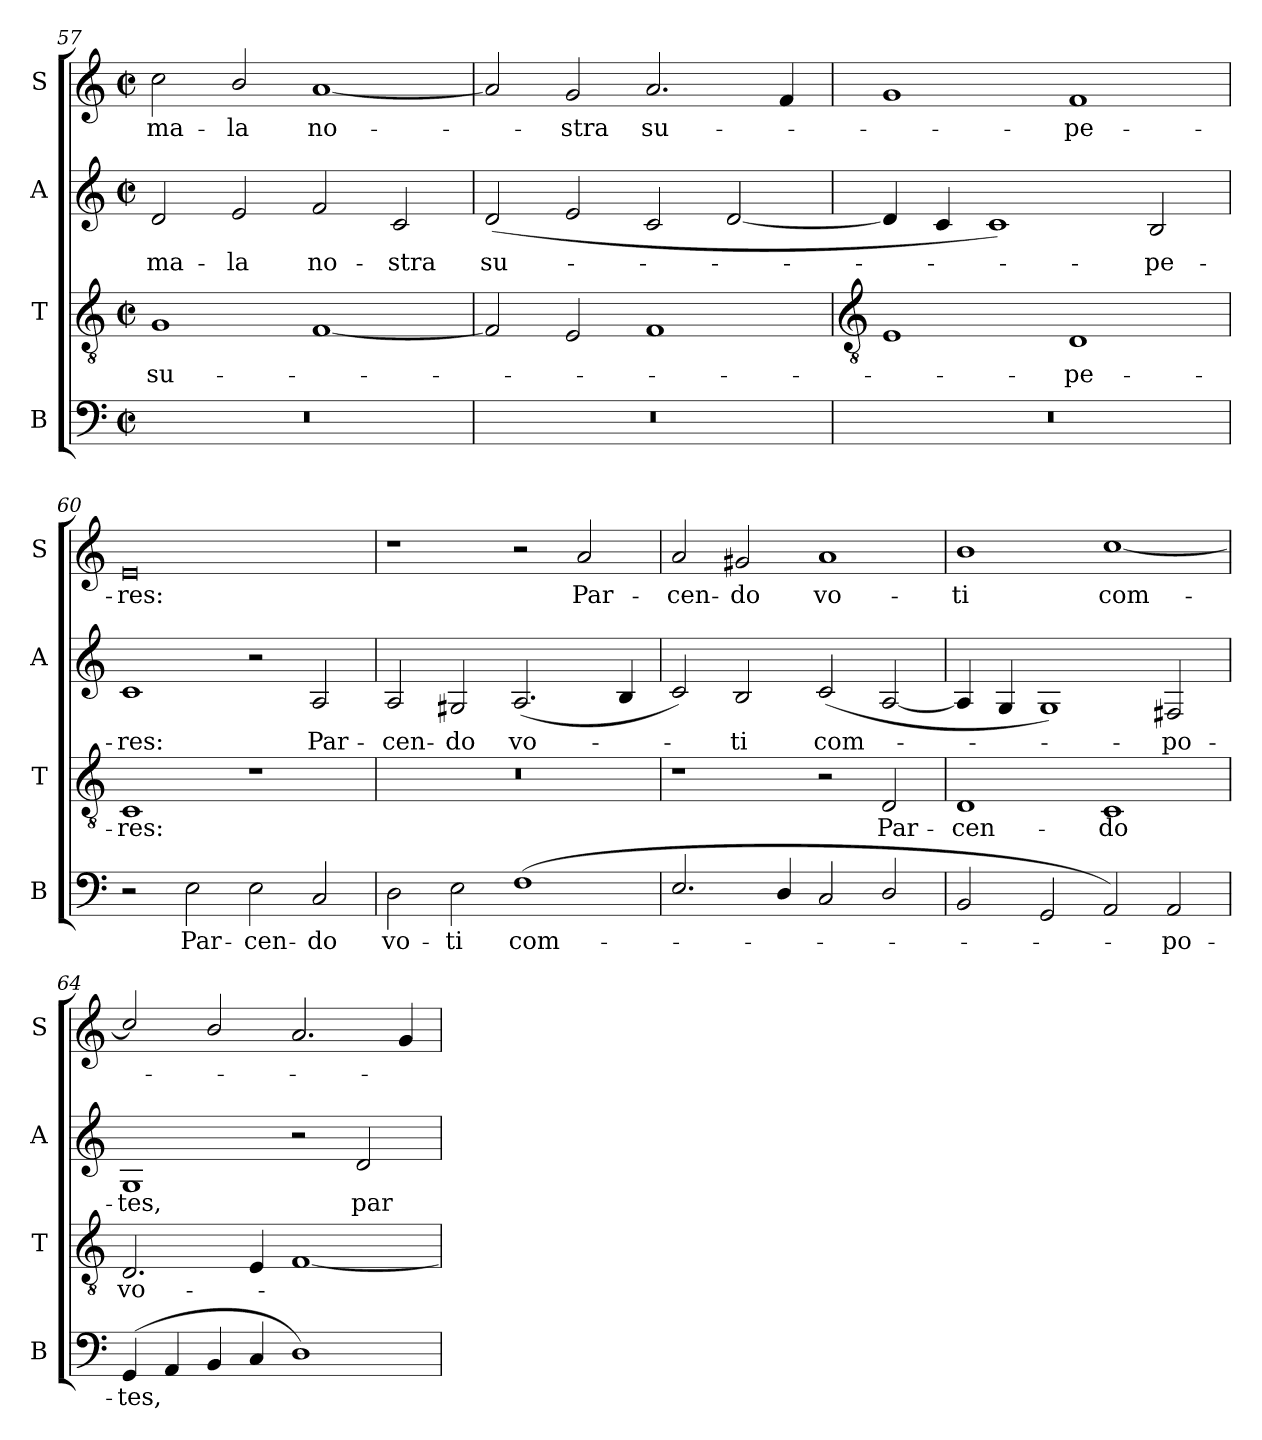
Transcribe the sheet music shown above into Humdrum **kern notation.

**kern	**text	**kern	**text	**kern	**text	**kern	**text
*part4	*part4	*part3	*part3	*part2	*part2	*part1	*part1
*staff4	*staff4	*staff3	*staff3	*staff2	*staff2	*staff1	*staff1
*I"B	*	*I"T	*	*I"A	*	*I"S	*
*I'B	*	*I'T	*	*I'A	*	*I'S	*
*clefF4	*	*clefGv2	*	*clefG2	*	*clefG2	*
*k[]	*	*k[]	*	*k[]	*	*k[]	*
*C:	*	*C:	*	*C:	*	*C:	*
*M4/2	*	*M4/2	*	*M4/2	*	*M4/2	*
*met(c|)	*	*met(c|)	*	*met(c|)	*	*met(c|)	*
=57	=57	=57	=57	=57	=57	=57	=57
!	!	!	!LO:LY:b	!	!LO:LY:b	!	!LO:LY:b
0r	.	1G	su-	2d	ma-	2cc	ma-
!	!	!	!	!	!LO:LY:b	!	!LO:LY:b
.	.	.	.	2e	-la	2b/	-la
!	!	!	!	!	!LO:LY:b	!	!LO:LY:b
.	.	[1F	.	2f	no-	[1a	no-
!	!	!	!	!	!LO:LY:b	!	!
.	.	.	.	2c	-stra	.	.
=58	=58	=58	=58	=58	=58	=58	=58
!	!	!	!	!	!LO:LY:b	!	!
0r	.	2F]	.	(<2d	su-	2a]	.
!	!	!	!	!	!	!	!LO:LY:b
.	.	2E	.	2e	.	2g	stra
!	!	!	!	!	!	!	!LO:LY:b
.	.	1F	.	2c	.	2.a	su-
.	.	.	.	[2d	.	.	.
.	.	.	.	.	.	4f	.
!!LO:LB:g=z
=59	=59	=59	=59	=59	=59	=59	=59
*	*	*clefGv2	*	*	*	*	*
0r	.	1E	.	4d]	.	1g	.
.	.	.	.	4c	.	.	.
.	.	.	.	1c)	.	.	.
!	!	!	!LO:LY:b	!	!	!	!LO:LY:b
.	.	1D	pe-	.	.	1f	pe-
!	!	!	!	!	!LO:LY:b	!	!
.	.	.	.	2B	pe-	.	.
=60	=60	=60	=60	=60	=60	=60	=60
!	!	!	!LO:LY:b	!	!LO:LY:b	!	!LO:LY:b
2r	.	1C	-res:	1c	-res:	0e	-res:
!	!LO:LY:b	!	!	!	!	!	!
2E	Par-	.	.	.	.	.	.
!	!LO:LY:b	!	!	!	!	!	!
2E	-cen-	1r	.	2r	.	.	.
!	!LO:LY:b	!	!	!	!LO:LY:b	!	!
2C	-do	.	.	2A	Par-	.	.
=61	=61	=61	=61	=61	=61	=61	=61
!	!LO:LY:b	!	!	!	!LO:LY:b	!	!
2D	vo-	0r	.	2A	-cen-	1r	.
!	!LO:LY:b	!	!	!	!LO:LY:b	!	!
2E	-ti	.	.	2G#	-do	.	.
!	!LO:LY:b	!	!	!	!LO:LY:b	!	!
(<1F	com-	.	.	(<2.A	vo-	2r	.
!	!	!	!	!	!	!	!LO:LY:b
.	.	.	.	.	.	2a	Par-
.	.	.	.	4B	.	.	.
=62	=62	=62	=62	=62	=62	=62	=62
!	!	!	!	!	!	!	!LO:LY:b
2.E/	.	1r	.	2c)	.	2a	-cen-
!	!	!	!	!	!LO:LY:b	!	!LO:LY:b
.	.	.	.	2B	ti	2g#X	-do
4D/	.	.	.	.	.	.	.
!	!	!	!	!	!LO:LY:b	!	!LO:LY:b
2C	.	2r	.	(<2c	com-	1a	vo-
!	!	!	!LO:LY:b	!	!	!	!
2D/	.	2D	Par-	[2A	.	.	.
=63	=63	=63	=63	=63	=63	=63	=63
!	!	!	!LO:LY:b	!	!	!	!LO:LY:b
2BB	.	1D	-cen-	4A]	.	1b	-ti
.	.	.	.	4G	.	.	.
2GG	.	.	.	1G)	.	.	.
!	!	!	!LO:LY:b	!	!	!	!LO:LY:b
2AA)	.	1C	-do	.	.	[1cc/	com-
!	!LO:LY:b	!	!	!	!LO:LY:b	!	!
2AA	po-	.	.	2F#X	po-	.	.
=64	=64	=64	=64	=64	=64	=64	=64
!	!LO:LY:b	!	!LO:LY:b	!	!LO:LY:b	!	!
(<4GG	-tes,	2.D	vo-	1G	-tes,	2cc/]	.
4AA	.	.	.	.	.	.	.
4BB	.	.	.	.	.	2b/	.
4C	.	4E	.	.	.	.	.
1D)	.	[1F	.	2r	.	2.a	.
!	!	!	!	!	!LO:LY:b	!	!
.	.	.	.	2d	par-	.	.
.	.	.	.	.	.	4g	.
=	=	=	=	=	=	=	=
*-	*-	*-	*-	*-	*-	*-	*-
